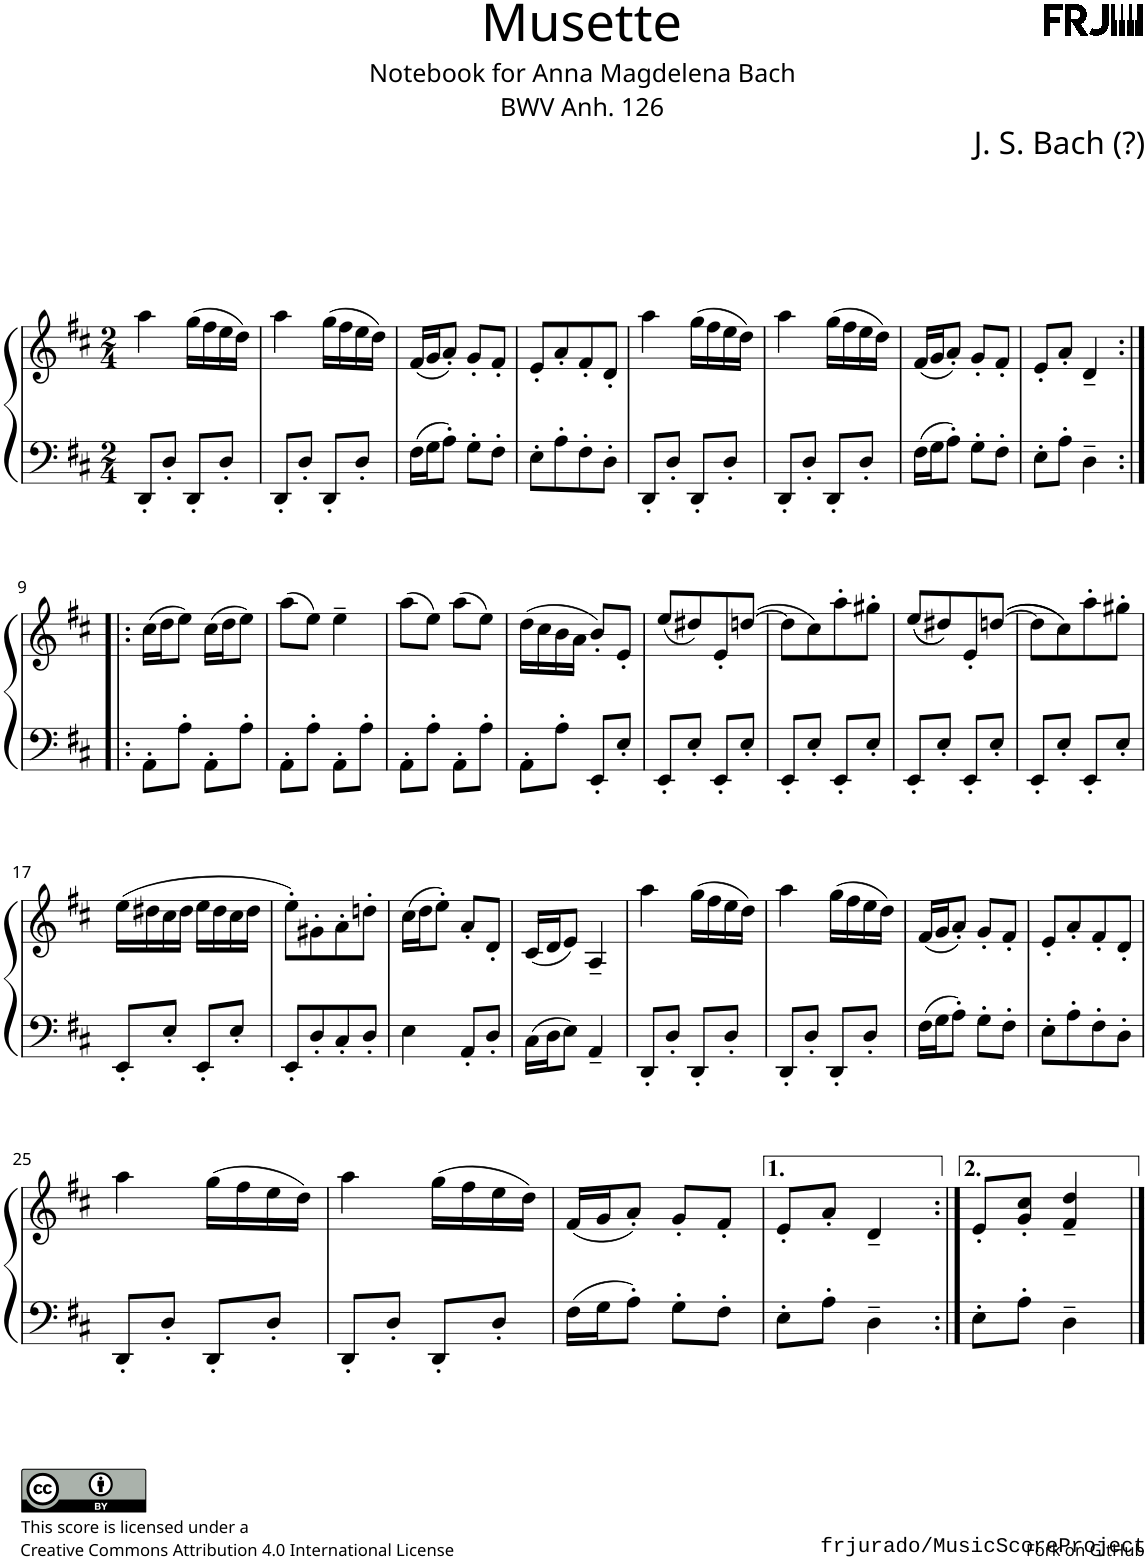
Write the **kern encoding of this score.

**kern	**kern
*part1	*part1
*staff2	*staff1
*I"Piano	*
*I'Pno.	*
*clefF4	*clefG2
*k[f#c#]	*k[f#c#]
*M2/4	*M2/4
=1	=1
8DD'/L	4aa\
8D'/J	.
8DD'/L	(16gg\LL
.	16ff#\
8D'/J	16ee\
.	16dd\JJ)
=2	=2
8DD'/L	4aa\
8D'/J	.
8DD'/L	(16gg\LL
.	16ff#\
8D'/J	16ee\
.	16dd\JJ)
=3	=3
16F#\LL	(16f#/LL
16G\J	16g/J
8A'\J	8a'/J)
8G'\L	8g'/L
8F#'\J	8f#'/J
=4	=4
8E'\L	8e'/L
8A'\	8a'/
8F#'\	8f#'/
8D'\J	8d'/J
=5	=5
8DD'/L	4aa\
8D'/J	.
8DD'/L	(16gg\LL
.	16ff#\
8D'/J	16ee\
.	16dd\JJ)
=6	=6
8DD'/L	4aa\
8D'/J	.
8DD'/L	(16gg\LL
.	16ff#\
8D'/J	16ee\
.	16dd\JJ)
=7	=7
16F#\LL	(16f#/LL
16G\J	16g/J
8A'\J	8a'/J)
8G'\L	8g'/L
8F#'\J	8f#'/J
=8	=8
8E'\L	8e'/L
8A'\J	8a'/J
4D~\	4d~/
!!LO:LB:g=z
=9:|!|:	=9:|!|:
8AA'\L	(16cc#\LL
.	16dd\J
8A'\J	8ee\J)
8AA'\L	(16cc#\LL
.	16dd\J
8A'\J	8ee\J)
=10	=10
8AA'\L	(8aa\L
8A'\J	8ee\J)
8AA'\L	4ee~\
8A'\J	.
=11	=11
8AA'\L	(8aa\L
8A'\J	8ee\J)
8AA'\L	(8aa\L
8A'\J	8ee\J)
=12	=12
8AA'\L	(16dd\LL
.	16cc#\
8A'\J	16b\
.	16a\JJ
8EE'/L	8b'/L)
8E'/J	8e'/J
=13	=13
8EE'/L	(8ee/L
8E'/J	8dd#X/)
8EE'/L	8e'/
8E'/J	([8ddn/J
=14	=14
8EE'/L	8dd\L]
8E'/J	8cc#\)
8EE'/L	8aa'\
8E'/J	8gg#X'\J
=15	=15
8EE'/L	((8ee/L
8E'/J	8dd#X/))
8EE'/L	8e'/
8E'/J	(([8ddn/J
=16	=16
8EE'/L	8dd\L]
8E'/J	8cc#\))
8EE'/L	8aa'\
8E'/J	8gg#X'\J
!!LO:LB:g=z
=17	=17
8EE'/L	(16ee\LL
.	16dd#X\
8E'/J	16cc#\
.	16dd#\JJ
8EE'/L	16ee\LL
.	16dd#\
8E'/J	16cc#\
.	16dd#\JJ
=18	=18
8EE'/L	8ee'\L)
8D'/	8g#X'\
8C#'/	8a'\
8D'/J	8ddn'\J
=19	=19
4E\	(16cc#\LL
.	16dd\J
.	8ee'\J)
8AA'/L	8a'/L
8D'/J	8d'/J
=20	=20
16C#\LL	(16c#/LL
16D\J	16d/J
8E\J	8e/J)
4AA~/	4A~/
=21	=21
8DD'/L	4aa\
8D'/J	.
8DD'/L	(16gg\LL
.	16ff#\
8D'/J	16ee\
.	16dd\JJ)
=22	=22
8DD'/L	4aa\
8D'/J	.
8DD'/L	(16gg\LL
.	16ff#\
8D'/J	16ee\
.	16dd\JJ)
=23	=23
16F#\LL	(16f#/LL
16G\J	16g/J
8A'\J	8a'/J)
8G'\L	8g'/L
8F#'\J	8f#'/J
=24	=24
8E'\L	8e'/L
8A'\	8a'/
8F#'\	8f#'/
8D'\J	8d'/J
!!LO:LB:g=z
=25	=25
8DD'/L	4aa\
8D'/J	.
8DD'/L	(16gg\LL
.	16ff#\
8D'/J	16ee\
.	16dd\JJ)
=26	=26
8DD'/L	4aa\
8D'/J	.
8DD'/L	(16gg\LL
.	16ff#\
8D'/J	16ee\
.	16dd\JJ)
=27	=27
16F#\LL	(16f#/LL
16G\J	16g/J
8A'\J	8a'/J)
8G'\L	8g'/L
8F#'\J	8f#'/J
=28	=28
8E'\L	8e'/L
8A'\J	8a'/J
4D~\	4d~/
=29:|!	=29:|!
8E'\L	8e'/L
8A'\J	8g/' 8cc#/'J
4D~\	4f#/~ 4dd/~
==	==
*-	*-
